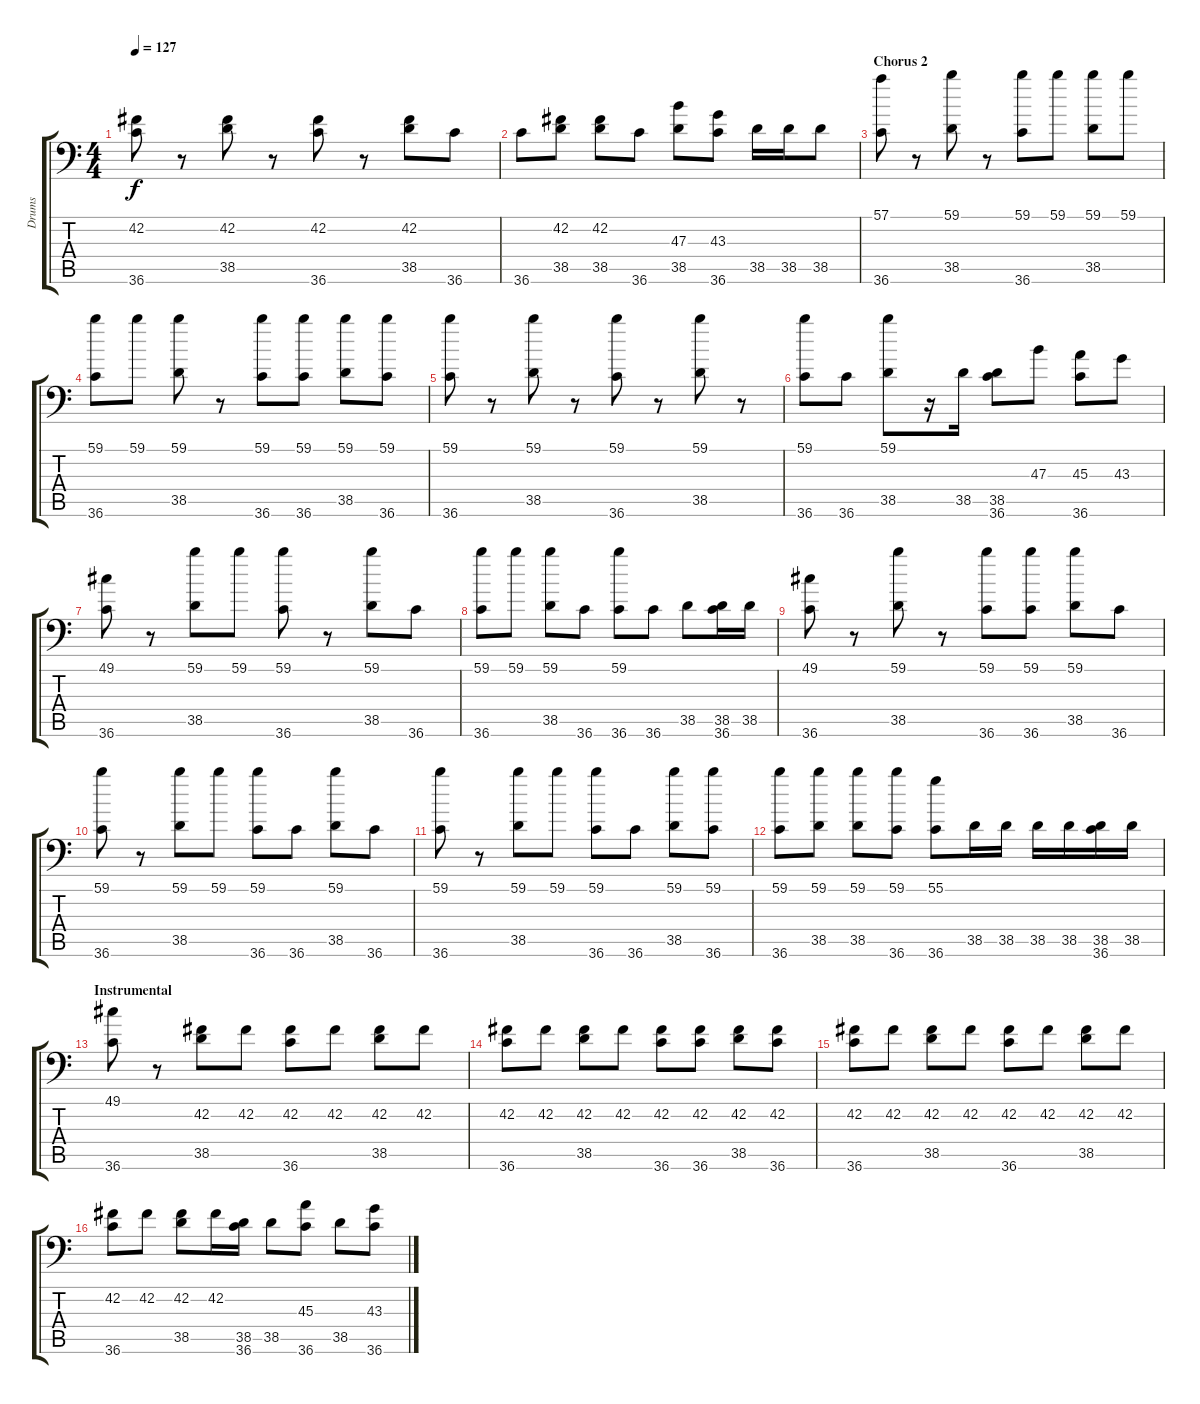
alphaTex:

\track ("Drums" "Drums") {instrument acousticgrandpiano}
\staff {score tabs}
\tuning (C-1 C-1 C-1 C-1 C-1 C-1) {hide}
\ts (4 4)
\tempo 127
\clef f4
\ks c
(42.2 36.6).8{dy f} r.8 (42.2 38.5).8 r.8 (42.2 36.6).8 r.8 (42.2 38.5).8 36.6.8 |
36.6.8 (42.2 38.5).8 (42.2 38.5).8 36.6.8 (47.3 38.5).8 (43.3 36.6).8 38.5.16 38.5.16 38.5.8 |
\section ("" "Chorus 2")
(57.1 36.6).8 r.8 (59.1 38.5).8 r.8 (59.1 36.6).8 59.1.8 (59.1 38.5).8 59.1.8 |
(59.1 36.6).8 59.1.8 (59.1 38.5).8 r.8 (59.1 36.6).8 (59.1 36.6).8 (59.1 38.5).8 (59.1 36.6).8 |
(59.1 36.6).8 r.8 (59.1 38.5).8 r.8 (59.1 36.6).8 r.8 (59.1 38.5).8 r.8 |
(59.1 36.6).8 36.6.8 (59.1 38.5).8 r.16 38.5.16 (38.5 36.6).8 47.3.8 (45.3 36.6).8 43.3.8 |
(49.1 36.6).8 r.8 (59.1 38.5).8 59.1.8 (59.1 36.6).8 r.8 (59.1 38.5).8 36.6.8 |
(59.1 36.6).8 59.1.8 (59.1 38.5).8 36.6.8 (59.1 36.6).8 36.6.8 38.5.8 (38.5 36.6).16 38.5.16 |
(49.1 36.6).8 r.8 (59.1 38.5).8 r.8 (59.1 36.6).8 (59.1 36.6).8 (59.1 38.5).8 36.6.8 |
(59.1 36.6).8 r.8 (59.1 38.5).8 59.1.8 (59.1 36.6).8 36.6.8 (59.1 38.5).8 36.6.8 |
(59.1 36.6).8 r.8 (59.1 38.5).8 59.1.8 (59.1 36.6).8 36.6.8 (59.1 38.5).8 (59.1 36.6).8 |
(59.1 36.6).8 (59.1 38.5).8 (59.1 38.5).8 (59.1 36.6).8 (55.1 36.6).8 38.5.16 38.5.16 38.5.16 38.5.16 (38.5 36.6).16 38.5.16 |
\section ("" "Instrumental")
(49.1 36.6).8 r.8 (42.2 38.5).8 42.2.8 (42.2 36.6).8 42.2.8 (42.2 38.5).8 42.2.8 |
(42.2 36.6).8 42.2.8 (42.2 38.5).8 42.2.8 (42.2 36.6).8 (42.2 36.6).8 (42.2 38.5).8 (42.2 36.6).8 |
(42.2 36.6).8 42.2.8 (42.2 38.5).8 42.2.8 (42.2 36.6).8 42.2.8 (42.2 38.5).8 42.2.8 |
(42.2 36.6).8 42.2.8 (42.2 38.5).8 42.2.16 (38.5 36.6).16 38.5.8 (45.3 36.6).8 38.5.8 (43.3 36.6).8
